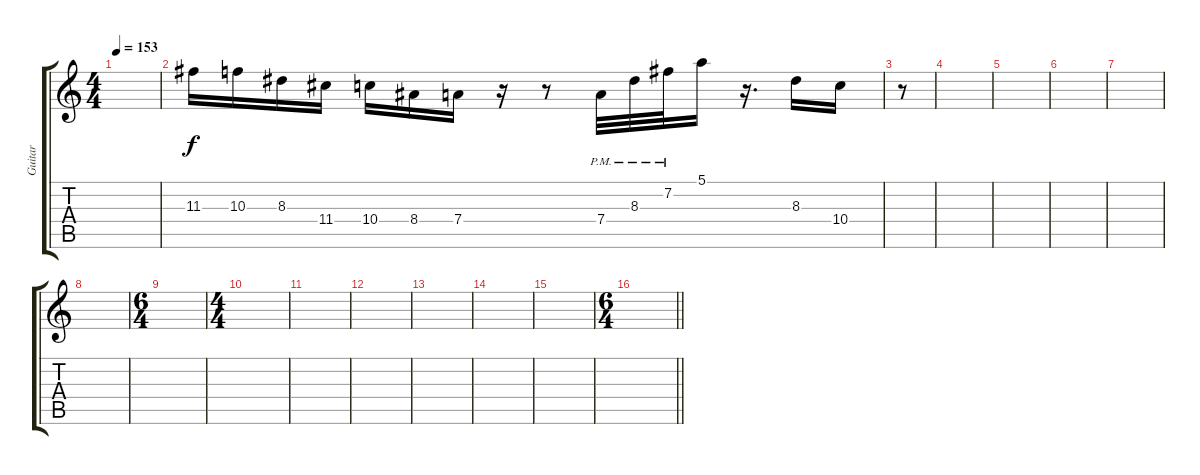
\track ("Guitar" "Guitar") {instrument distortionguitar}
\staff {score tabs}
\tuning (E4 B3 G3 D3 A2 D2) {hide}
\ts (4 4)
\tempo 153
\clef g2
\ks c
|
11.3.16 10.3.16 8.3.16 11.4.16 10.4.16 8.4.16 7.4.16 r.16 r.8 7.4{pm}.32 8.3{pm}.32 7.2{pm}.32 5.1.16 r.16{d} 8.3.16 10.4.16 |
r.8 |
|
|
|
|
|
\ts (6 4)
|
\ts (4 4)
|
|
|
|
|
|
\ts (6 4)
\barLineRight lightlight
